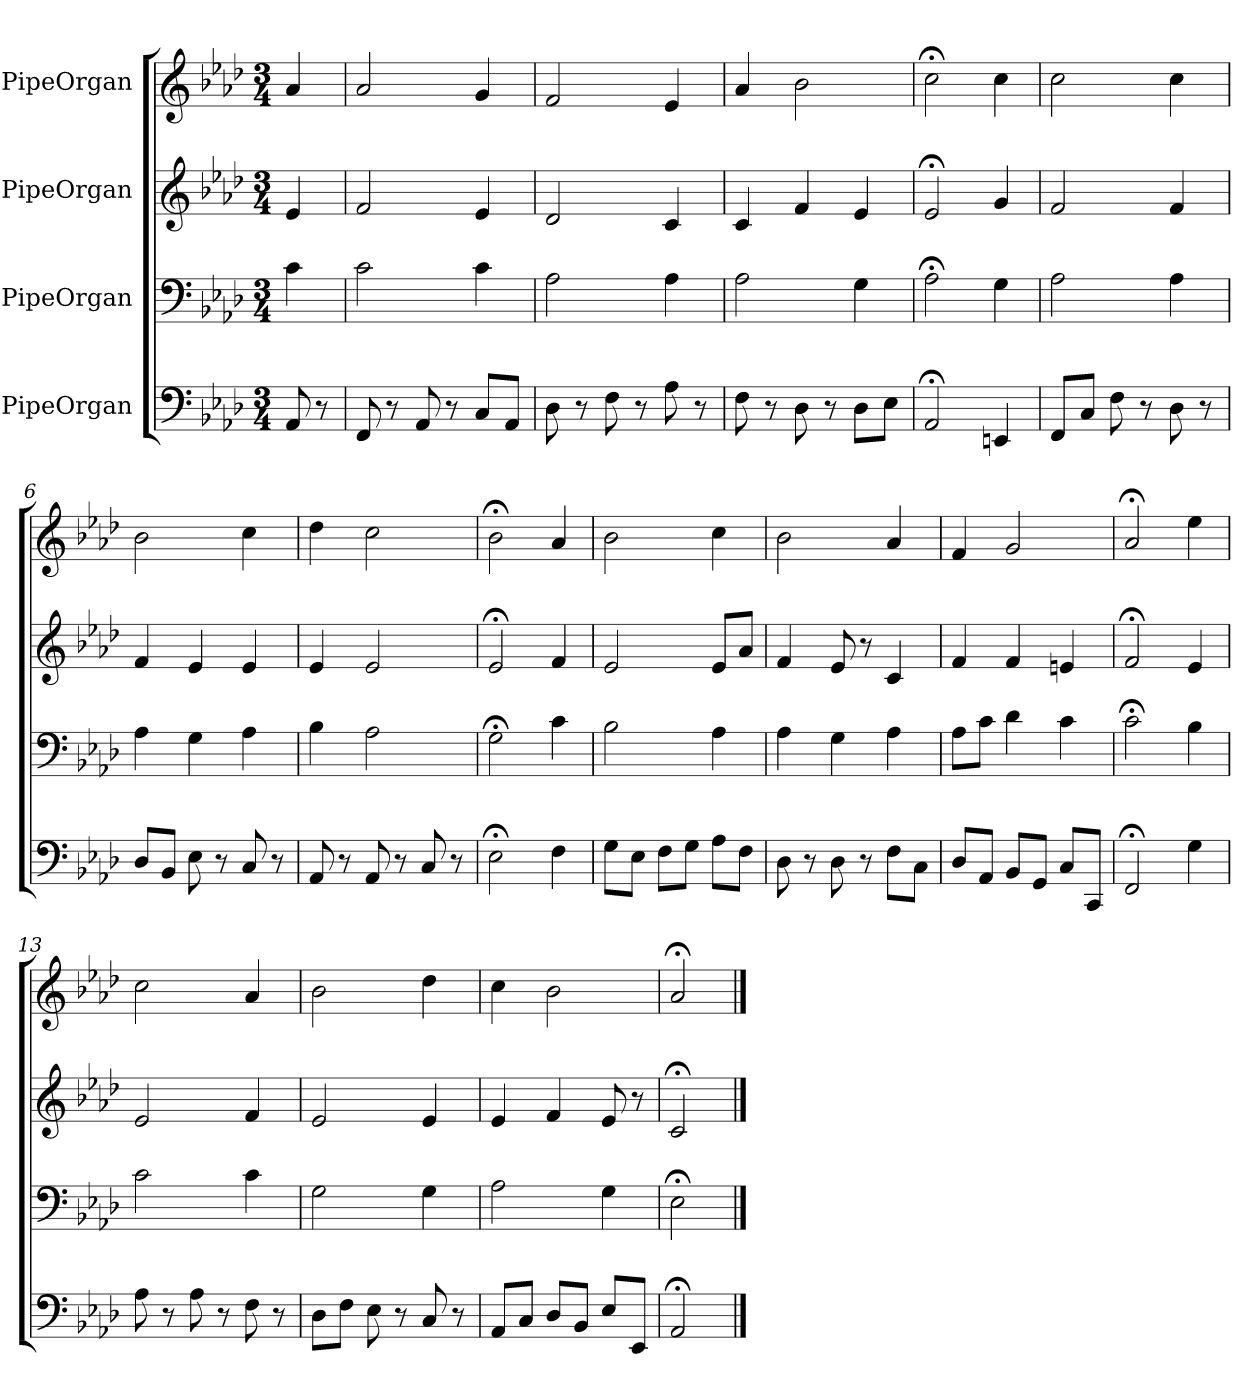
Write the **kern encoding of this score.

**kern	**kern	**kern	**kern
*part4	*part3	*part2	*part1
*staff4	*staff3	*staff2	*staff1
*I"PipeOrgan	*I"PipeOrgan	*I"PipeOrgan	*I"PipeOrgan
*clefF4	*clefF4	*clefG2	*clefG2
*k[b-e-a-d-]	*k[b-e-a-d-]	*k[b-e-a-d-]	*k[b-e-a-d-]
*A-:	*A-:	*A-:	*A-:
*M3/4	*M3/4	*M3/4	*M3/4
*MM60	*MM60	*MM60	*MM60
=	=	=	=
8AA-	4c	4e-	4a-
8r	.	.	.
=1	=1	=1	=1
8FF	2c	2f	2a-
8r	.	.	.
8AA-	.	.	.
8r	.	.	.
8C/L	4c	4e-	4g
8AA-/J	.	.	.
=2	=2	=2	=2
8D-	2A-	2d-	2f
8r	.	.	.
8F	.	.	.
8r	.	.	.
8A-	4A-	4c	4e-
8r	.	.	.
=3	=3	=3	=3
8F	2A-	4c	4a-
8r	.	.	.
8D-	.	4f	2b-
8r	.	.	.
8D-\L	4G	4e-	.
8E-\J	.	.	.
=4	=4	=4	=4
2AA-;<	2A-;<	2e-;<	2cc;<
4EEn	4G	4g	4cc
=5	=5	=5	=5
8FF/L	2A-	2f	2cc
8C/J	.	.	.
8F	.	.	.
8r	.	.	.
8D-	4A-	4f	4cc
8r	.	.	.
=6	=6	=6	=6
8D-/L	4A-	4f	2b-
8BB-/J	.	.	.
8E-	4G	4e-	.
8r	.	.	.
8C	4A-	4e-	4cc
8r	.	.	.
=7	=7	=7	=7
8AA-	4B-	4e-	4dd-
8r	.	.	.
8AA-	2A-	2e-	2cc
8r	.	.	.
8C	.	.	.
8r	.	.	.
=8	=8	=8	=8
2E-;<	2G;<	2e-;<	2b-;<
4F	4c	4f	4a-
=9	=9	=9	=9
8G\L	2B-	2e-	2b-
8E-\J	.	.	.
8F\L	.	.	.
8G\J	.	.	.
8A-\L	4A-	8e-/L	4cc
8F\J	.	8a-/J	.
=10	=10	=10	=10
8D-	4A-	4f	2b-
8r	.	.	.
8D-	4G	8e-	.
8r	.	8r	.
8F\L	4A-	4c	4a-
8C\J	.	.	.
=11	=11	=11	=11
8D-/L	8A-\L	4f	4f
8AA-/J	8c\J	.	.
8BB-/L	4d-	4f	2g
8GG/J	.	.	.
8C/L	4c	4en	.
8CC/J	.	.	.
=12	=12	=12	=12
2FF;<	2c;<	2f;<	2a-;<
4G	4B-	4e-	4ee-
=13	=13	=13	=13
8A-	2c	2e-	2cc
8r	.	.	.
8A-	.	.	.
8r	.	.	.
8F	4c	4f	4a-
8r	.	.	.
=14	=14	=14	=14
8D-\L	2G	2e-	2b-
8F\J	.	.	.
8E-	.	.	.
8r	.	.	.
8C	4G	4e-	4dd-
8r	.	.	.
=15	=15	=15	=15
8AA-/L	2A-	4e-	4cc
8C/J	.	.	.
8D-/L	.	4f	2b-
8BB-/J	.	.	.
8E-/L	4G	8e-	.
8EE-/J	.	8r	.
=16	=16	=16	=16
2AA-;<	2E-;<	2c;<	2a-;<
==	==	==	==
*-	*-	*-	*-
